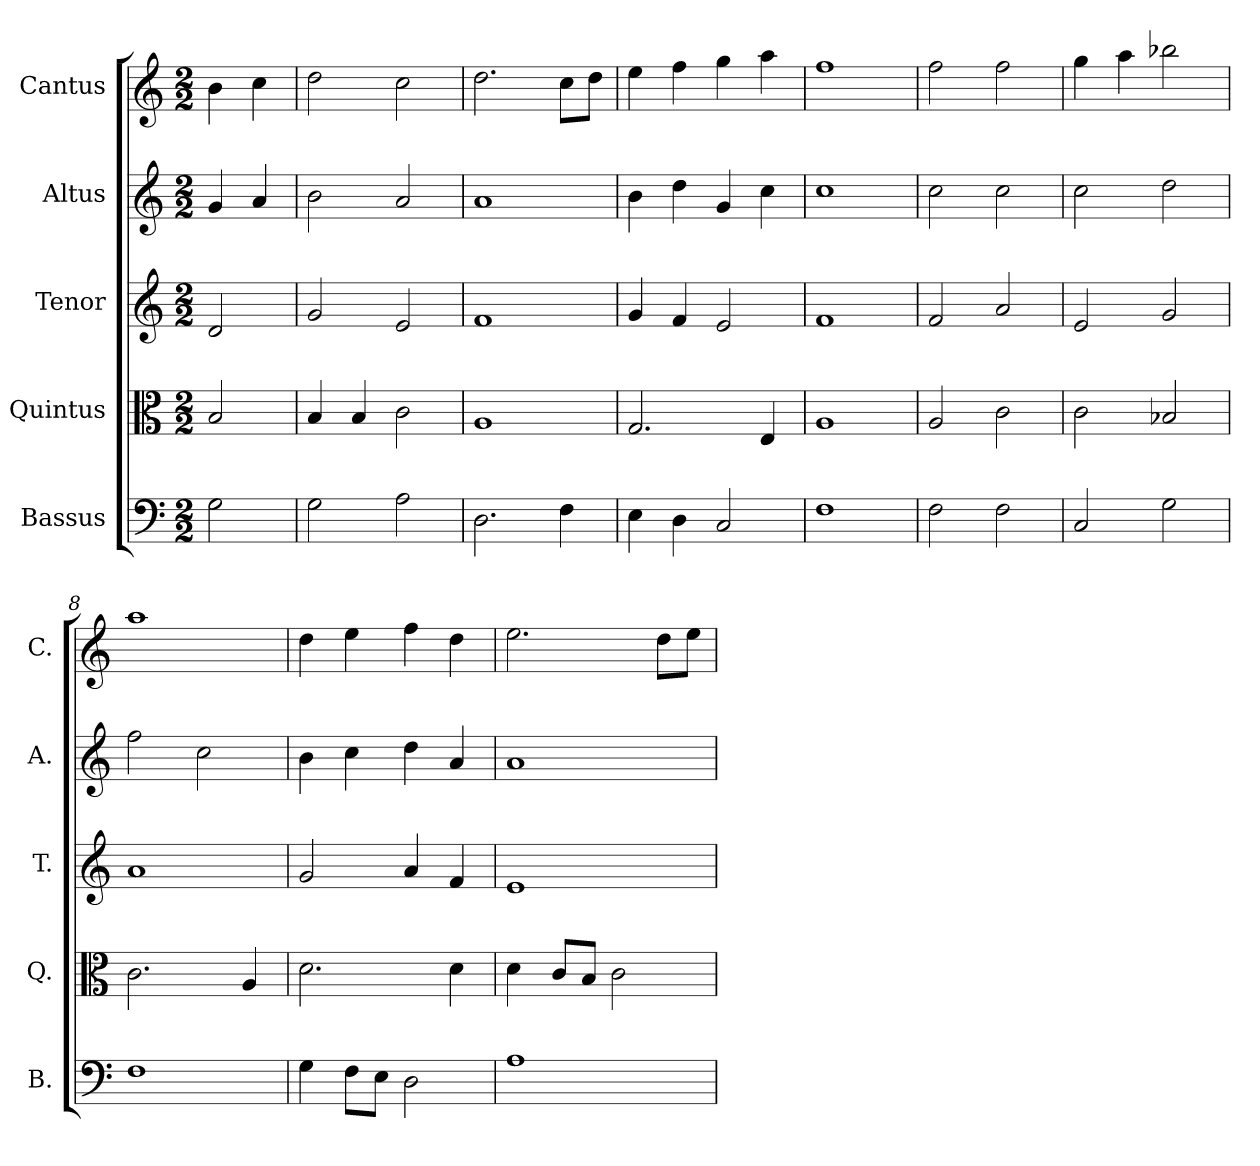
**kern	**kern	**kern	**kern	**kern
*part5	*part4	*part3	*part2	*part1
*staff5	*staff4	*staff3	*staff2	*staff1
*I"Bassus	*I"Quintus	*I"Tenor	*I"Altus	*I"Cantus
*I'B.	*I'Q.	*I'T.	*I'A.	*I'C.
*clefF4	*clefC3	*clefG2	*clefG2	*clefG2
*k[]	*k[]	*k[]	*k[]	*k[]
*M2/2	*M2/2	*M2/2	*M2/2	*M2/2
=1	=1	=1	=1	=1
2G\	2B/	2d/	4g/	4b\
.	.	.	4a/	4cc\
=2	=2	=2	=2	=2
2G\	4B/	2g/	2b\	2dd\
.	4B/	.	.	.
2A\	2c\	2e/	2a/	2cc\
=3	=3	=3	=3	=3
2.D\	1A	1f	1a	2.dd\
4F\	.	.	.	8cc\L
.	.	.	.	8dd\J
=4	=4	=4	=4	=4
4E\	2.G/	4g/	4b\	4ee\
4D\	.	4f/	4dd\	4ff\
2C/	.	2e/	4g/	4gg\
.	4E/	.	4cc\	4aa\
=5	=5	=5	=5	=5
1F	1A	1f	1cc	1ff
=6	=6	=6	=6	=6
2F\	2A/	2f/	2cc\	2ff\
2F\	2c\	2a/	2cc\	2ff\
=7	=7	=7	=7	=7
2C/	2c\	2e/	2cc\	4gg\
.	.	.	.	4aa\
2G\	2B-X/	2g/	2dd\	2bb-X\
=8	=8	=8	=8	=8
1F	2.c\	1a	2ff\	1aa
.	.	.	2cc\	.
.	4A/	.	.	.
=9	=9	=9	=9	=9
4G\	2.d\	2g/	4b\	4dd\
8F\L	.	.	4cc\	4ee\
8E\J	.	.	.	.
2D\	.	4a/	4dd\	4ff\
.	4d\	4f/	4a/	4dd\
=10	=10	=10	=10	=10
1A	4d\	1e	1a	2.ee\
.	8c/L	.	.	.
.	8B/J	.	.	.
.	2c\	.	.	.
.	.	.	.	8dd\L
.	.	.	.	8ee\J
=	=	=	=	=
*-	*-	*-	*-	*-
